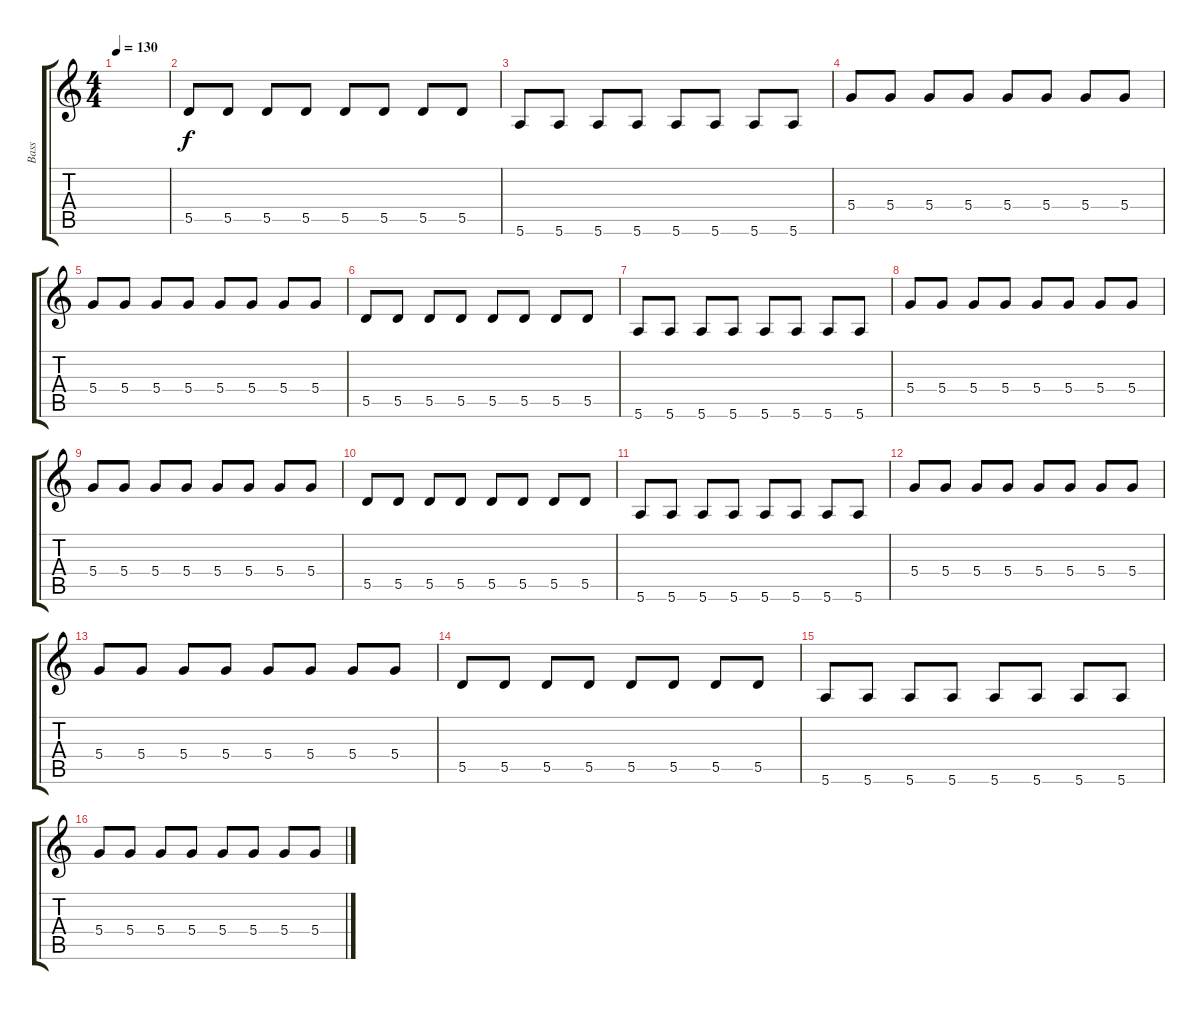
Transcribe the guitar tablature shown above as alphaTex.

\track ("Bass" "Bass") {instrument electricbasspick}
\staff {score tabs}
\tuning (E4 B3 G3 D3 A2 E2) {hide}
\ts (4 4)
\tempo 130
\clef g2
\ks c
|
5.5.8 5.5.8 5.5.8 5.5.8 5.5.8 5.5.8 5.5.8 5.5.8 |
5.6.8 5.6.8 5.6.8 5.6.8 5.6.8 5.6.8 5.6.8 5.6.8 |
5.4.8 5.4.8 5.4.8 5.4.8 5.4.8 5.4.8 5.4.8 5.4.8 |
5.4.8 5.4.8 5.4.8 5.4.8 5.4.8 5.4.8 5.4.8 5.4.8 |
5.5.8 5.5.8 5.5.8 5.5.8 5.5.8 5.5.8 5.5.8 5.5.8 |
5.6.8 5.6.8 5.6.8 5.6.8 5.6.8 5.6.8 5.6.8 5.6.8 |
5.4.8 5.4.8 5.4.8 5.4.8 5.4.8 5.4.8 5.4.8 5.4.8 |
5.4.8 5.4.8 5.4.8 5.4.8 5.4.8 5.4.8 5.4.8 5.4.8 |
5.5.8 5.5.8 5.5.8 5.5.8 5.5.8 5.5.8 5.5.8 5.5.8 |
5.6.8 5.6.8 5.6.8 5.6.8 5.6.8 5.6.8 5.6.8 5.6.8 |
5.4.8 5.4.8 5.4.8 5.4.8 5.4.8 5.4.8 5.4.8 5.4.8 |
5.4.8 5.4.8 5.4.8 5.4.8 5.4.8 5.4.8 5.4.8 5.4.8 |
5.5.8 5.5.8 5.5.8 5.5.8 5.5.8 5.5.8 5.5.8 5.5.8 |
5.6.8 5.6.8 5.6.8 5.6.8 5.6.8 5.6.8 5.6.8 5.6.8 |
5.4.8 5.4.8 5.4.8 5.4.8 5.4.8 5.4.8 5.4.8 5.4.8
